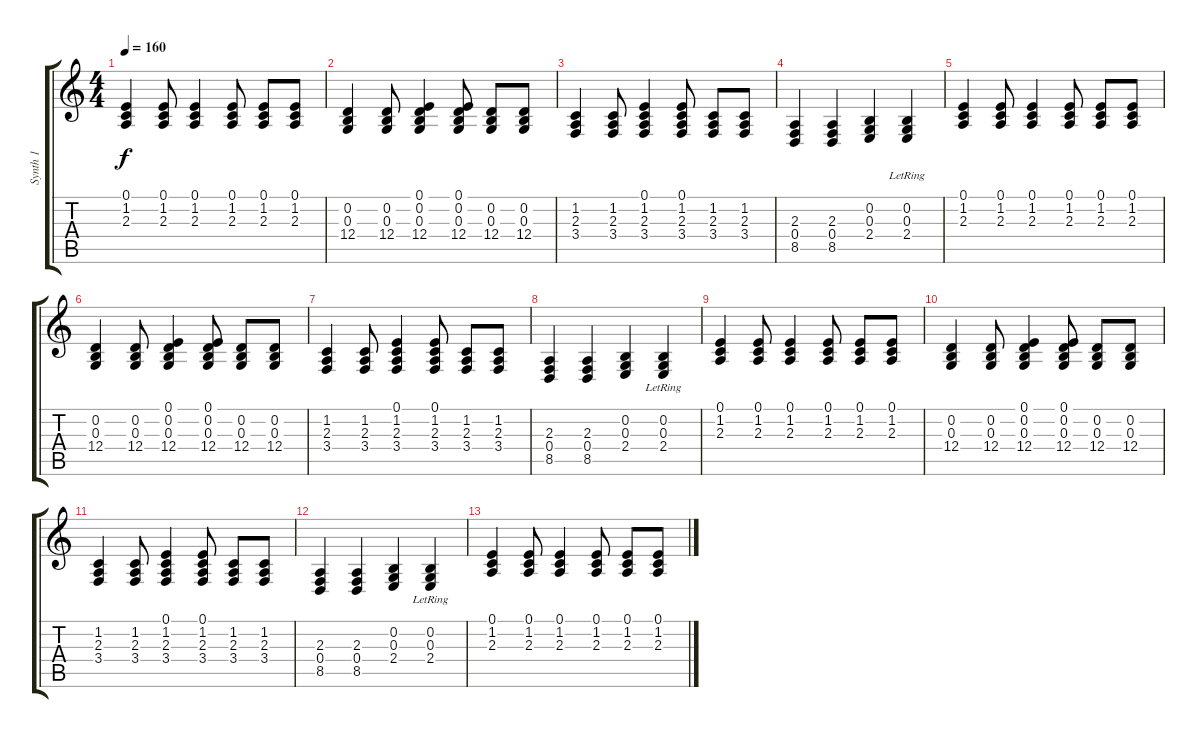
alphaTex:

\track ("Synth 1" "Synth 1") {instrument lead1square}
\staff {score tabs}
\tuning (E4 B3 G3 D3 A2 E2) {hide}
\ts (4 4)
\tempo 160
\clef g2
\ks c
(0.1 1.2 2.3).4{dy f} (0.1 1.2 2.3).8 (0.1 1.2 2.3).4 (0.1 1.2 2.3).8 (0.1 1.2 2.3).8 (0.1 1.2 2.3).8 |
(0.2 0.3 12.4).4 (0.2 0.3 12.4).8 (0.1 0.2 0.3 12.4).4 (0.1 0.2 0.3 12.4).8 (0.2 0.3 12.4).8 (0.2 0.3 12.4).8 |
(1.2 2.3 3.4).4 (1.2 2.3 3.4).8 (0.1 1.2 2.3 3.4).4 (0.1 1.2 2.3 3.4).8 (1.2 2.3 3.4).8 (1.2 2.3 3.4).8 |
(2.3 0.4 8.5).4 (2.3 0.4 8.5).4 (0.2 0.3 2.4).4 (0.2{lr} 0.3{lr} 2.4{lr}).4 |
(0.1 1.2 2.3).4 (0.1 1.2 2.3).8 (0.1 1.2 2.3).4 (0.1 1.2 2.3).8 (0.1 1.2 2.3).8 (0.1 1.2 2.3).8 |
(0.2 0.3 12.4).4 (0.2 0.3 12.4).8 (0.1 0.2 0.3 12.4).4 (0.1 0.2 0.3 12.4).8 (0.2 0.3 12.4).8 (0.2 0.3 12.4).8 |
(1.2 2.3 3.4).4 (1.2 2.3 3.4).8 (0.1 1.2 2.3 3.4).4 (0.1 1.2 2.3 3.4).8 (1.2 2.3 3.4).8 (1.2 2.3 3.4).8 |
(2.3 0.4 8.5).4 (2.3 0.4 8.5).4 (0.2 0.3 2.4).4 (0.2{lr} 0.3{lr} 2.4{lr}).4 |
(0.1 1.2 2.3).4 (0.1 1.2 2.3).8 (0.1 1.2 2.3).4 (0.1 1.2 2.3).8 (0.1 1.2 2.3).8 (0.1 1.2 2.3).8 |
(0.2 0.3 12.4).4 (0.2 0.3 12.4).8 (0.1 0.2 0.3 12.4).4 (0.1 0.2 0.3 12.4).8 (0.2 0.3 12.4).8 (0.2 0.3 12.4).8 |
(1.2 2.3 3.4).4 (1.2 2.3 3.4).8 (0.1 1.2 2.3 3.4).4 (0.1 1.2 2.3 3.4).8 (1.2 2.3 3.4).8 (1.2 2.3 3.4).8 |
(2.3 0.4 8.5).4 (2.3 0.4 8.5).4 (0.2 0.3 2.4).4 (0.2{lr} 0.3{lr} 2.4{lr}).4 |
(0.1 1.2 2.3).4 (0.1 1.2 2.3).8 (0.1 1.2 2.3).4 (0.1 1.2 2.3).8 (0.1 1.2 2.3).8 (0.1 1.2 2.3).8
